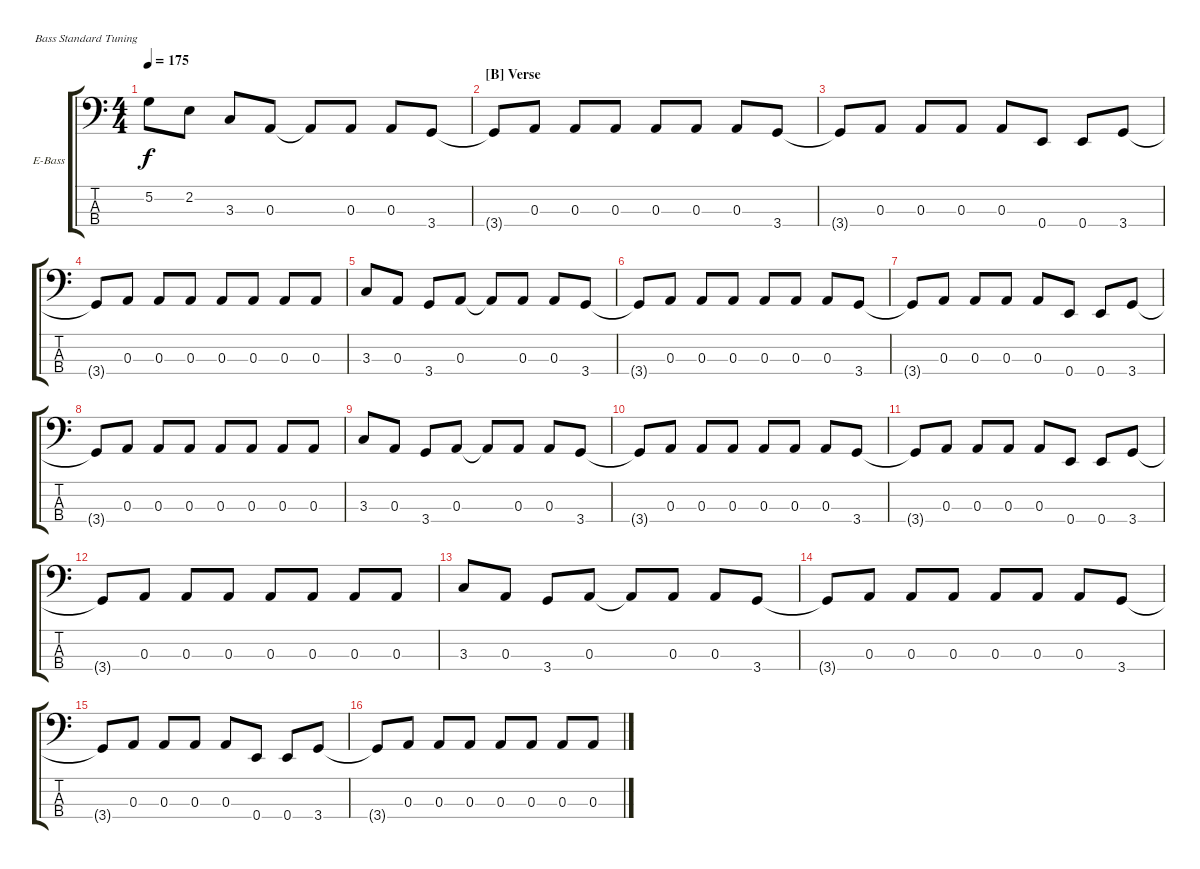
\defaultSystemsLayout 4
\bracketExtendMode groupsimilarinstruments
\firstSystemTrackNameOrientation horizontal
\otherSystemsTrackNameOrientation horizontal
\track ("Bass" "E-Bass") {instrument electricbassfinger}
\staff {score tabs}
\tuning (G2 D2 A1 E1)
\ts (4 4)
\tempo 175
\clef f4
\scale
1.03909
\ks c
5.2.8{dy f} 2.2.8 3.3.8 0.3.8 0.3{t}.8 0.3.8 0.3.8 3.4.8 |
\section ("B" "Verse")
\scale
0.960908 3.4{t}.8 0.3.8 0.3.8 0.3.8 0.3.8 0.3.8 0.3.8 3.4.8 |
\scale
1.03909 3.4{t}.8 0.3.8 0.3.8 0.3.8 0.3.8 0.4.8 0.4.8 3.4.8 |
\scale
0.960908 3.4{t}.8 0.3.8 0.3.8 0.3.8 0.3.8 0.3.8 0.3.8 0.3.8 |
\scale
1.03909 3.3.8 0.3.8 3.4.8 0.3.8 0.3{t}.8 0.3.8 0.3.8 3.4.8 |
\scale
0.960908 3.4{t}.8 0.3.8 0.3.8 0.3.8 0.3.8 0.3.8 0.3.8 3.4.8 |
\scale
1.03909 3.4{t}.8 0.3.8 0.3.8 0.3.8 0.3.8 0.4.8 0.4.8 3.4.8 |
\scale
0.960908 3.4{t}.8 0.3.8 0.3.8 0.3.8 0.3.8 0.3.8 0.3.8 0.3.8 |
\scale
1.03909 3.3.8 0.3.8 3.4.8 0.3.8 0.3{t}.8 0.3.8 0.3.8 3.4.8 |
\scale
0.960908 3.4{t}.8 0.3.8 0.3.8 0.3.8 0.3.8 0.3.8 0.3.8 3.4.8 |
\scale
1.03909 3.4{t}.8 0.3.8 0.3.8 0.3.8 0.3.8 0.4.8 0.4.8 3.4.8 |
\scale
0.960908 3.4{t}.8 0.3.8 0.3.8 0.3.8 0.3.8 0.3.8 0.3.8 0.3.8 |
\scale
1.03909 3.3.8 0.3.8 3.4.8 0.3.8 0.3{t}.8 0.3.8 0.3.8 3.4.8 |
\scale
0.960908 3.4{t}.8 0.3.8 0.3.8 0.3.8 0.3.8 0.3.8 0.3.8 3.4.8 |
\scale
1.03909 3.4{t}.8 0.3.8 0.3.8 0.3.8 0.3.8 0.4.8 0.4.8 3.4.8 |
\scale
0.960908 3.4{t}.8 0.3.8 0.3.8 0.3.8 0.3.8 0.3.8 0.3.8 0.3.8
